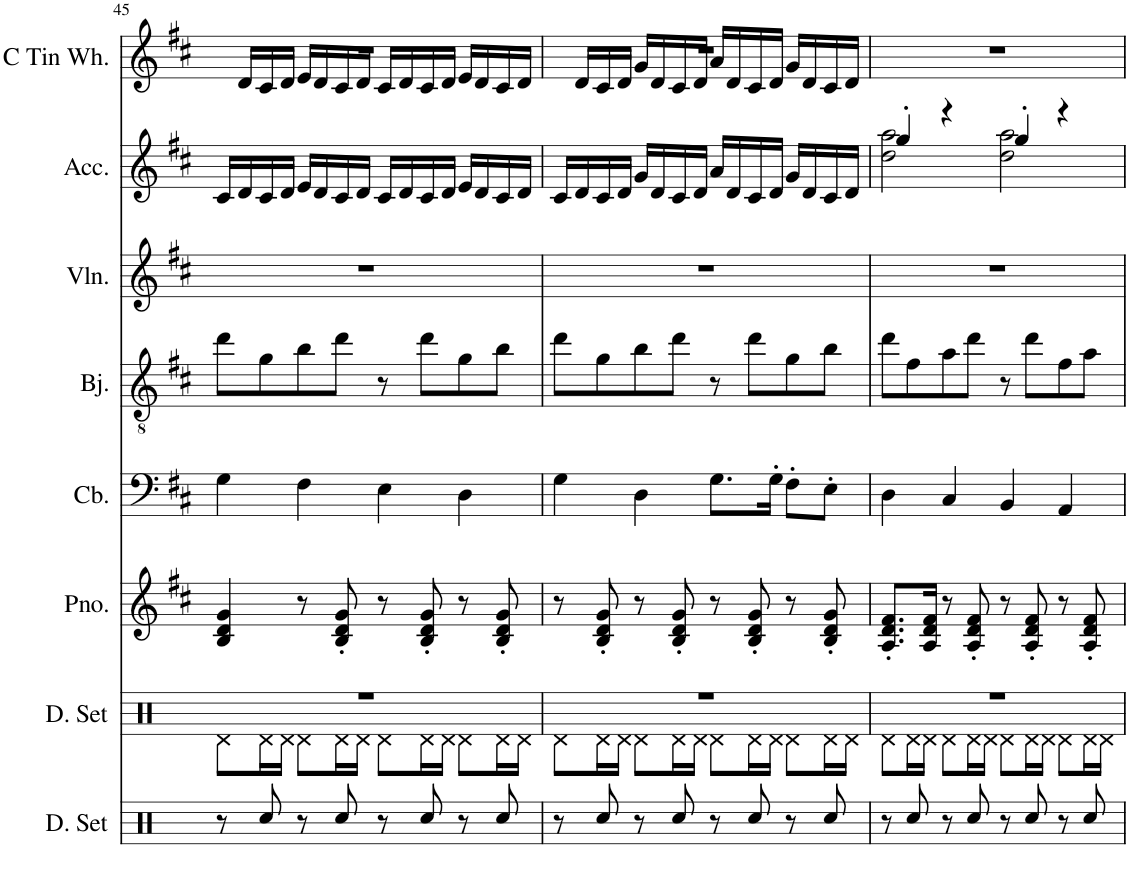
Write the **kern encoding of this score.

**kern	**kern	**kern	**kern	**kern	**kern	**kern	**kern
*part8	*part7	*part6	*part5	*part4	*part3	*part2	*part1
*staff8	*staff7	*staff6	*staff5	*staff4	*staff3	*staff2	*staff1
*I"Drumset, &quot;Slider&quot;	*I"Drumset, Super Mario 64	*I"Piano, Piano [Harmony]	*I"Contrabass, AcouBass	*I"Banjo, Psychedelic Banjo	*I"Violin, Viola	*I"Accordion, Accordion	*I"C Tin Whistle, Whistle
*I'D. Set	*I'D. Set	*I'Pno.	*I'Cb.	*I'Bj.	*I'Vln.	*I'Acc.	*I'C Tin Wh.
!!LO:PB:g=z
*clefX	*clefX	*clefG2	*clefF4	*clefGv2	*clefG2	*clefG2	*clefG2
*	*	*	*Trd7c12	*Trd7c12	*	*	*Trd1c2
*k[]	*k[]	*k[f#c#]	*k[f#c#]	*k[f#c#]	*k[f#c#]	*k[f#c#]	*k[f#c#]
*M4/4	*M4/4	*M4/4	*M4/4	*M4/4	*M4/4	*M4/4	*M4/4
=45	=45	=45	=45	=45	=45	=45	=45
*	*^	*	*	*	*	*	*
8r	1r	8Rd\L	4B/ 4d/ 4g/	4G\	8dd\L	1r	16c#/LL	1r
.	.	.	.	.	.	.	16d/	.
8Rcc/	.	16Rd\L	.	.	8g\	.	16c#/	.
.	.	16Rd\JJ	.	.	.	.	16d/JJ	.
8r	.	8Rd\L	8r	4F#\	8b\	.	16e/LL	.
.	.	.	.	.	.	.	16d/	.
8Rcc/	.	16Rd\L	8B/' 8d/' 8g/'	.	8dd\J	.	16c#/	.
.	.	16Rd\JJ	.	.	.	.	16d/JJ	.
8r	.	8Rd\L	8r	4E\	8r	.	16c#/LL	.
.	.	.	.	.	.	.	16d/	.
8Rcc/	.	16Rd\L	8B/' 8d/' 8g/'	.	8dd\L	.	16c#/	.
.	.	16Rd\JJ	.	.	.	.	16d/JJ	.
8r	.	8Rd\L	8r	4D\	8g\	.	16e/LL	.
.	.	.	.	.	.	.	16d/	.
8Rcc/	.	16Rd\L	8B/' 8d/' 8g/'	.	8b\J	.	16c#/	.
.	.	16Rd\JJ	.	.	.	.	16d/JJ	.
2...ryy	2...ryy	2...ryy	2...ryy	2...ryy	2...ryy	2...ryy	2...ryy	16d/LL
.	.	.	.	.	.	.	.	16c#/
.	.	.	.	.	.	.	.	16d/JJ
.	.	.	.	.	.	.	.	16e/LL
.	.	.	.	.	.	.	.	16d/
.	.	.	.	.	.	.	.	16c#/
.	.	.	.	.	.	.	.	16d/JJ
.	.	.	.	.	.	.	.	16c#/LL
.	.	.	.	.	.	.	.	16d/
.	.	.	.	.	.	.	.	16c#/
.	.	.	.	.	.	.	.	16d/JJ
.	.	.	.	.	.	.	.	16e/LL
.	.	.	.	.	.	.	.	16d/
.	.	.	.	.	.	.	.	16c#/
.	.	.	.	.	.	.	.	16d/JJ
=46	=46	=46	=46	=46	=46	=46	=46	=46
8r	1r	8Rd\L	8r	4G\	8dd\L	1r	16c#/LL	1r
.	.	.	.	.	.	.	16d/	.
8Rcc/	.	16Rd\L	8B/' 8d/' 8g/'	.	8g\	.	16c#/	.
.	.	16Rd\JJ	.	.	.	.	16d/JJ	.
8r	.	8Rd\L	8r	4D\	8b\	.	16g/LL	.
.	.	.	.	.	.	.	16d/	.
8Rcc/	.	16Rd\L	8B/' 8d/' 8g/'	.	8dd\J	.	16c#/	.
.	.	16Rd\JJ	.	.	.	.	16d/JJ	.
8r	.	8Rd\L	8r	8.G\L	8r	.	16a/LL	.
.	.	.	.	.	.	.	16d/	.
8Rcc/	.	16Rd\L	8B/' 8d/' 8g/'	.	8dd\L	.	16c#/	.
.	.	16Rd\JJ	.	16G'\Jk	.	.	16d/JJ	.
8r	.	8Rd\L	8r	8F#'\L	8g\	.	16g/LL	.
.	.	.	.	.	.	.	16d/	.
8Rcc/	.	16Rd\L	8B/' 8d/' 8g/'	8E'\J	8b\J	.	16c#/	.
.	.	16Rd\JJ	.	.	.	.	16d/JJ	.
2...ryy	2...ryy	2...ryy	2...ryy	2...ryy	2...ryy	2...ryy	2...ryy	16d/LL
.	.	.	.	.	.	.	.	16c#/
.	.	.	.	.	.	.	.	16d/JJ
.	.	.	.	.	.	.	.	16g/LL
.	.	.	.	.	.	.	.	16d/
.	.	.	.	.	.	.	.	16c#/
.	.	.	.	.	.	.	.	16d/JJ
.	.	.	.	.	.	.	.	16a/LL
.	.	.	.	.	.	.	.	16d/
.	.	.	.	.	.	.	.	16c#/
.	.	.	.	.	.	.	.	16d/JJ
.	.	.	.	.	.	.	.	16g/LL
.	.	.	.	.	.	.	.	16d/
.	.	.	.	.	.	.	.	16c#/
.	.	.	.	.	.	.	.	16d/JJ
=47	=47	=47	=47	=47	=47	=47	=47	=47
*	*	*	*	*	*	*	*^	*
8r	1r	8Rd\L	8.A/' 8.d/' 8.f#/'L	4D\	8dd\L	1r	4gg'/	2dd\ 2aa\	1r
8Rcc/	.	16Rd\L	.	.	8f#\	.	.	.	.
.	.	16Rd\JJ	16A/ 16d/ 16f#/Jk	.	.	.	.	.	.
8r	.	8Rd\L	8r	4C#/	8a\	.	4r	.	.
8Rcc/	.	16Rd\L	8A/' 8d/' 8f#/'	.	8dd\J	.	.	.	.
.	.	16Rd\JJ	.	.	.	.	.	.	.
8r	.	8Rd\L	8r	4BB/	8r	.	4gg'/	2dd\ 2aa\	.
8Rcc/	.	16Rd\L	8A/' 8d/' 8f#/'	.	8dd\L	.	.	.	.
.	.	16Rd\JJ	.	.	.	.	.	.	.
8r	.	8Rd\L	8r	4AA/	8f#\	.	4r	.	.
8Rcc/	.	16Rd\L	8A/' 8d/' 8f#/'	.	8a\J	.	.	.	.
.	.	16Rd\JJ	.	.	.	.	.	.	.
*	*v	*v	*	*	*	*	*v	*v	*
=	=	=	=	=	=	=	=
*-	*-	*-	*-	*-	*-	*-	*-
